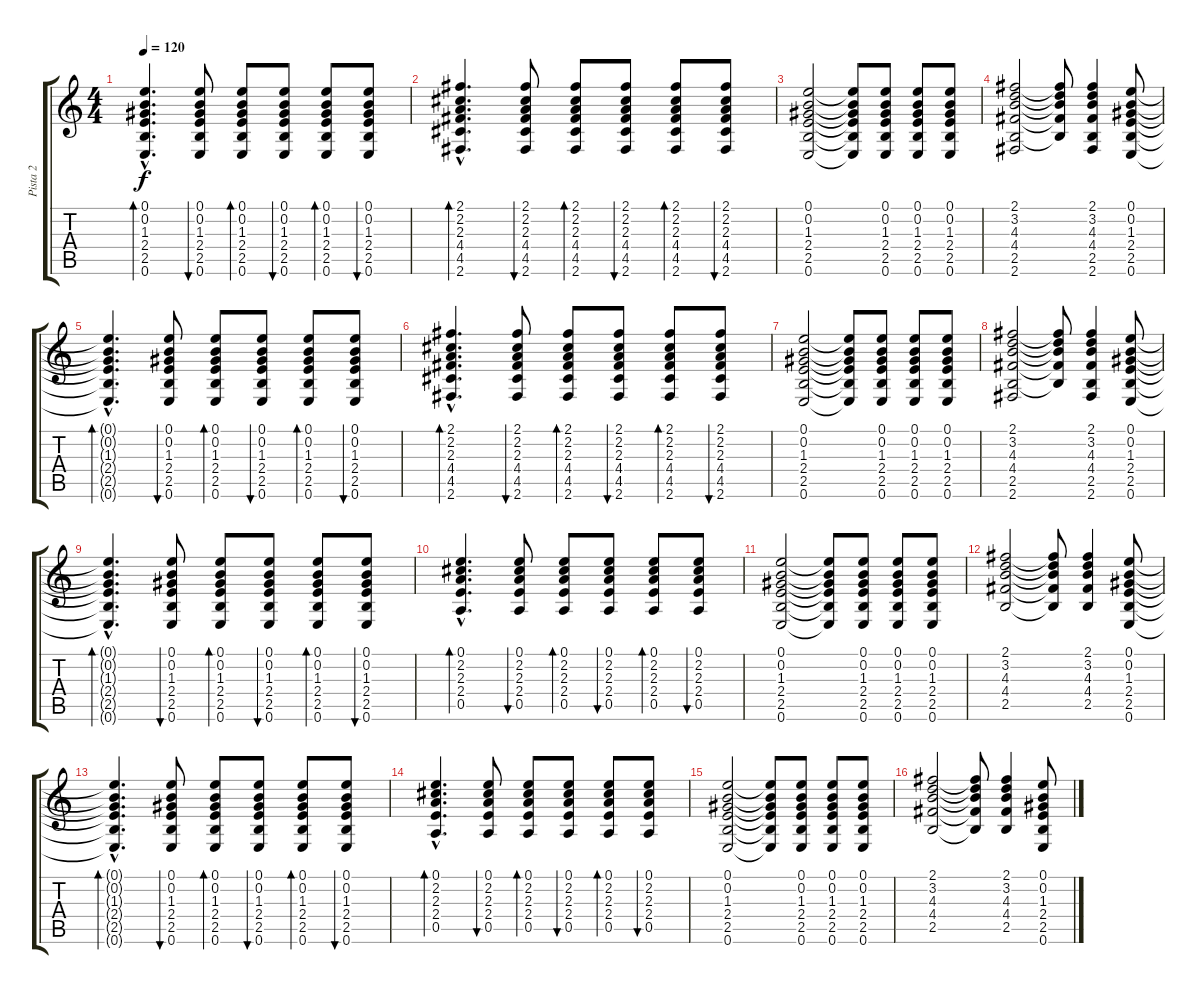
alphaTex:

\track ("Pista 2" "Pista 2") {instrument acousticguitarnylon}
\staff {score tabs}
\tuning (E4 B3 G3 D3 A2 E2) {hide}
\ts (4 4)
\tempo 120
\clef g2
\ks c
(0.1{hac t} 0.2{hac t} 1.3{hac t} 2.4{hac t} 2.5{hac t} 0.6{hac t}).4{d bd 60 dy f} (0.1 0.2 1.3 2.4 2.5 0.6).8{bu 60} (0.1 0.2 1.3 2.4 2.5 0.6).8{bd 60} (0.1 0.2 1.3 2.4 2.5 0.6).8{bu 60} (0.1 0.2 1.3 2.4 2.5 0.6).8{bd 60} (0.1 0.2 1.3 2.4 2.5 0.6).8{bu 60} |
(2.1{hac} 2.2{hac} 2.3{hac} 4.4{hac} 4.5{hac} 2.6{hac}).4{d bd 60} (2.1 2.2 2.3 4.4 4.5 2.6).8{bu 60} (2.1 2.2 2.3 4.4 4.5 2.6).8{bd 60} (2.1 2.2 2.3 4.4 4.5 2.6).8{bu 60} (2.1 2.2 2.3 4.4 4.5 2.6).8{bd 60} (2.1 2.2 2.3 4.4 4.5 2.6).8{bu 60} |
(0.1 0.2 1.3 2.4 2.5 0.6).2 (0.1{t} 0.2{t} 1.3{t} 2.4{t} 2.5{t} 0.6{t}).8 (0.1 0.2 1.3 2.4 2.5 0.6).8 (0.1 0.2 1.3 2.4 2.5 0.6).8 (0.1 0.2 1.3 2.4 2.5 0.6).8 |
(2.1 3.2 4.3 4.4 2.5 2.6).2 (2.1{t} 3.2{t} 4.3{t} 4.4{t} 2.5{t}).8 (2.1 3.2 4.3 4.4 2.5 2.6).4 (0.1 0.2 1.3 2.4 2.5 0.6).8 |
(0.1{hac t} 0.2{hac t} 1.3{hac t} 2.4{hac t} 2.5{hac t} 0.6{hac t}).4{d bd 60} (0.1 0.2 1.3 2.4 2.5 0.6).8{bu 60} (0.1 0.2 1.3 2.4 2.5 0.6).8{bd 60} (0.1 0.2 1.3 2.4 2.5 0.6).8{bu 60} (0.1 0.2 1.3 2.4 2.5 0.6).8{bd 60} (0.1 0.2 1.3 2.4 2.5 0.6).8{bu 60} |
(2.1{hac} 2.2{hac} 2.3{hac} 4.4{hac} 4.5{hac} 2.6{hac}).4{d bd 60} (2.1 2.2 2.3 4.4 4.5 2.6).8{bu 60} (2.1 2.2 2.3 4.4 4.5 2.6).8{bd 60} (2.1 2.2 2.3 4.4 4.5 2.6).8{bu 60} (2.1 2.2 2.3 4.4 4.5 2.6).8{bd 60} (2.1 2.2 2.3 4.4 4.5 2.6).8{bu 60} |
(0.1 0.2 1.3 2.4 2.5 0.6).2 (0.1{t} 0.2{t} 1.3{t} 2.4{t} 2.5{t} 0.6{t}).8 (0.1 0.2 1.3 2.4 2.5 0.6).8 (0.1 0.2 1.3 2.4 2.5 0.6).8 (0.1 0.2 1.3 2.4 2.5 0.6).8 |
(2.1 3.2 4.3 4.4 2.5 2.6).2 (2.1{t} 3.2{t} 4.3{t} 4.4{t} 2.5{t}).8 (2.1 3.2 4.3 4.4 2.5 2.6).4 (0.1 0.2 1.3 2.4 2.5 0.6).8 |
(0.1{hac t} 0.2{hac t} 1.3{hac t} 2.4{hac t} 2.5{hac t} 0.6{hac t}).4{d bd 60} (0.1 0.2 1.3 2.4 2.5 0.6).8{bu 60} (0.1 0.2 1.3 2.4 2.5 0.6).8{bd 60} (0.1 0.2 1.3 2.4 2.5 0.6).8{bu 60} (0.1 0.2 1.3 2.4 2.5 0.6).8{bd 60} (0.1 0.2 1.3 2.4 2.5 0.6).8{bu 60} |
(0.1{hac} 2.2{hac} 2.3{hac} 2.4{hac} 0.5{hac}).4{d bd 60} (0.1 2.2 2.3 2.4 0.5).8{bu 60} (0.1 2.2 2.3 2.4 0.5).8{bd 60} (0.1 2.2 2.3 2.4 0.5).8{bu 60} (0.1 2.2 2.3 2.4 0.5).8{bd 60} (0.1 2.2 2.3 2.4 0.5).8{bu 60} |
(0.1 0.2 1.3 2.4 2.5 0.6).2 (0.1{t} 0.2{t} 1.3{t} 2.4{t} 2.5{t} 0.6{t}).8 (0.1 0.2 1.3 2.4 2.5 0.6).8 (0.1 0.2 1.3 2.4 2.5 0.6).8 (0.1 0.2 1.3 2.4 2.5 0.6).8 |
(2.1 3.2 4.3 4.4 2.5).2 (2.1{t} 3.2{t} 4.3{t} 4.4{t} 2.5{t}).8 (2.1 3.2 4.3 4.4 2.5).4 (0.1 0.2 1.3 2.4 2.5 0.6).8 |
(0.1{hac t} 0.2{hac t} 1.3{hac t} 2.4{hac t} 2.5{hac t} 0.6{hac t}).4{d bd 60} (0.1 0.2 1.3 2.4 2.5 0.6).8{bu 60} (0.1 0.2 1.3 2.4 2.5 0.6).8{bd 60} (0.1 0.2 1.3 2.4 2.5 0.6).8{bu 60} (0.1 0.2 1.3 2.4 2.5 0.6).8{bd 60} (0.1 0.2 1.3 2.4 2.5 0.6).8{bu 60} |
(0.1{hac} 2.2{hac} 2.3{hac} 2.4{hac} 0.5{hac}).4{d bd 60} (0.1 2.2 2.3 2.4 0.5).8{bu 60} (0.1 2.2 2.3 2.4 0.5).8{bd 60} (0.1 2.2 2.3 2.4 0.5).8{bu 60} (0.1 2.2 2.3 2.4 0.5).8{bd 60} (0.1 2.2 2.3 2.4 0.5).8{bu 60} |
(0.1 0.2 1.3 2.4 2.5 0.6).2 (0.1{t} 0.2{t} 1.3{t} 2.4{t} 2.5{t} 0.6{t}).8 (0.1 0.2 1.3 2.4 2.5 0.6).8 (0.1 0.2 1.3 2.4 2.5 0.6).8 (0.1 0.2 1.3 2.4 2.5 0.6).8 |
(2.1 3.2 4.3 4.4 2.5).2 (2.1{t} 3.2{t} 4.3{t} 4.4{t} 2.5{t}).8 (2.1 3.2 4.3 4.4 2.5).4 (0.1 0.2 1.3 2.4 2.5 0.6).8
